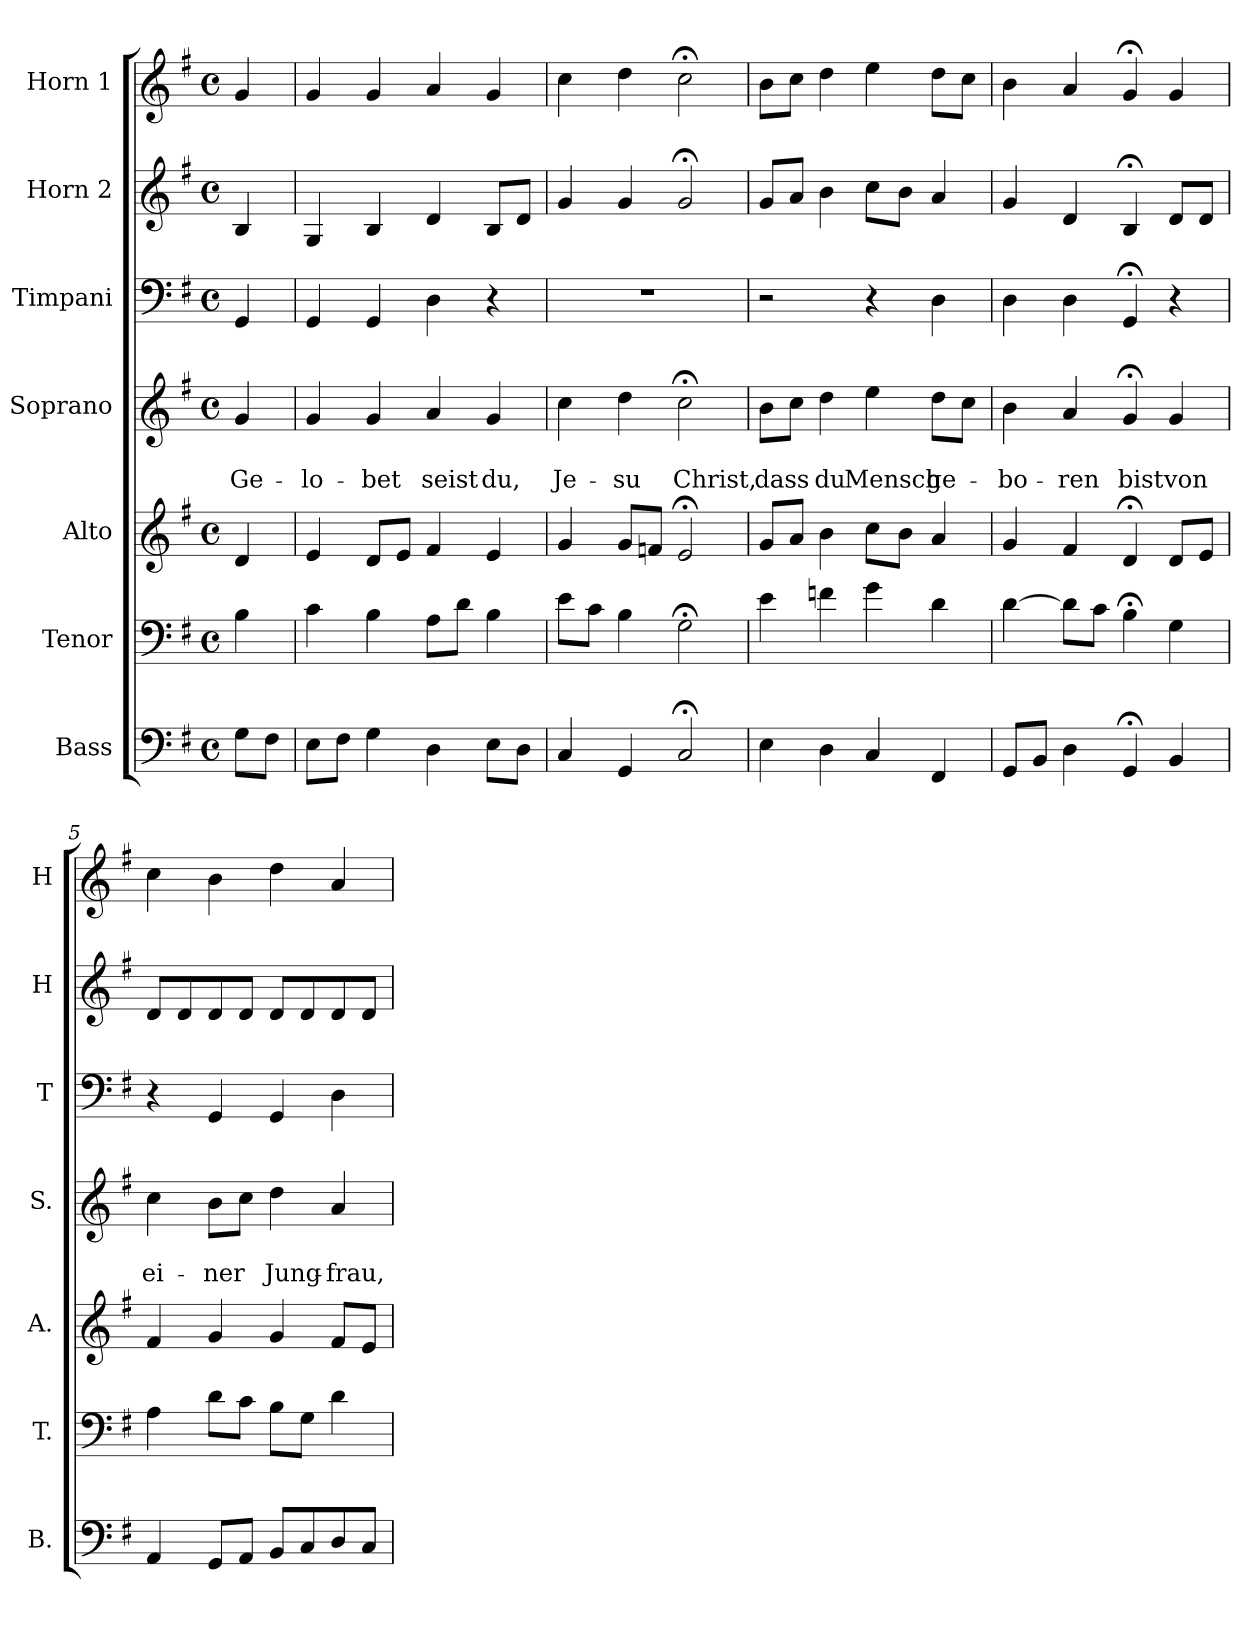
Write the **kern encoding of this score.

**kern	**kern	**kern	**kern	**text	**text	**kern	**kern	**kern
*part7	*part6	*part5	*part4	*part4	*part4	*part3	*part2	*part1
*staff7	*staff6	*staff5	*staff4	*staff4	*staff4	*staff3	*staff2	*staff1
*I"Bass	*I"Tenor	*I"Alto	*I"Soprano	*	*	*I"Timpani	*I"Horn 2	*I"Horn 1
*I'B.	*I'T.	*I'A.	*I'S.	*	*	*I'T	*I'H	*I'H
*clefF4	*clefF4	*clefG2	*clefG2	*	*	*clefF4	*clefG2	*clefG2
*k[f#]	*k[f#]	*k[f#]	*k[f#]	*	*	*k[f#]	*k[f#]	*k[f#]
*G:	*G:	*G:	*G:	*	*	*G:	*G:	*G:
*M4/4	*M4/4	*M4/4	*M4/4	*	*	*M4/4	*M4/4	*M4/4
*met(c)	*met(c)	*met(c)	*met(c)	*	*	*met(c)	*met(c)	*met(c)
=	=	=	=	=	=	=	=	=
8G\L	4B\	4d/	4g/	.	Ge-	4GG/	4B/	4g/
8F#\J	.	.	.	.	.	.	.	.
=1	=1	=1	=1	=1	=1	=1	=1	=1
8E\L	4c\	4e/	4g/	.	-lo-	4GG/	4G/	4g/
8F#\J	.	.	.	.	.	.	.	.
4G\	4B\	8d/L	4g/	.	-bet	4GG/	4B/	4g/
.	.	8e/J	.	.	.	.	.	.
4D\	8A\L	4f#/	4a/	.	seist	4D\	4d/	4a/
.	8d\J	.	.	.	.	.	.	.
8E\L	4B\	4e/	4g/	.	du,	4r	8B/L	4g/
8D\J	.	.	.	.	.	.	8d/J	.
=2	=2	=2	=2	=2	=2	=2	=2	=2
4C/	8e\L	4g/	4cc\	.	Je-	1r	4g/	4cc\
.	8c\J	.	.	.	.	.	.	.
4GG/	4B\	8g/L	4dd\	.	-su	.	4g/	4dd\
.	.	8fn/J	.	.	.	.	.	.
2C;</	2G;<\	2e;</	2cc;<\	.	Christ,	.	2g;</	2cc;<\
=3	=3	=3	=3	=3	=3	=3	=3	=3
4E\	4e\	8g/L	8b\L	.	dass	2r	8g/L	8b\L
.	.	8a/J	8cc\J	.	.	.	8a/J	8cc\J
4D\	4fn\	4b\	4dd\	.	du	.	4b\	4dd\
4C/	4g\	8cc\L	4ee\	.	Mensch	4r	8cc\L	4ee\
.	.	8b\J	.	.	.	.	8b\J	.
4FF#/	4d\	4a/	8dd\L	.	ge-	4D\	4a/	8dd\L
.	.	.	8cc\J	.	.	.	.	8cc\J
=4	=4	=4	=4	=4	=4	=4	=4	=4
8GG/L	[4d\	4g/	4b\	.	-bo-	4D\	4g/	4b\
8BB/J	.	.	.	.	.	.	.	.
4D\	8d\L]	4f#/	4a/	.	-ren	4D\	4d/	4a/
.	8c\J	.	.	.	.	.	.	.
4GG;</	4B;<\	4d;</	4g;</	.	bist	4GG;</	4B;</	4g;</
4BB/	4G\	8d/L	4g/	.	von	4r	8d/L	4g/
.	.	8e/J	.	.	.	.	8d/J	.
=5	=5	=5	=5	=5	=5	=5	=5	=5
4AA/	4A\	4f#/	4cc\	.	ei-	4r	8d/L	4cc\
.	.	.	.	.	.	.	8d/	.
8GG/L	8d\L	4g/	8b\L	.	-ner	4GG/	8d/	4b\
8AA/J	8c\J	.	8cc\J	.	.	.	8d/J	.
8BB/L	8B\L	4g/	4dd\	.	Jung-	4GG/	8d/L	4dd\
8C/	8G\J	.	.	.	.	.	8d/	.
8D/	4d\	8f#/L	4a/	.	-frau,	4D\	8d/	4a/
8C/J	.	8e/J	.	.	.	.	8d/J	.
=	=	=	=	=	=	=	=	=
*-	*-	*-	*-	*-	*-	*-	*-	*-
